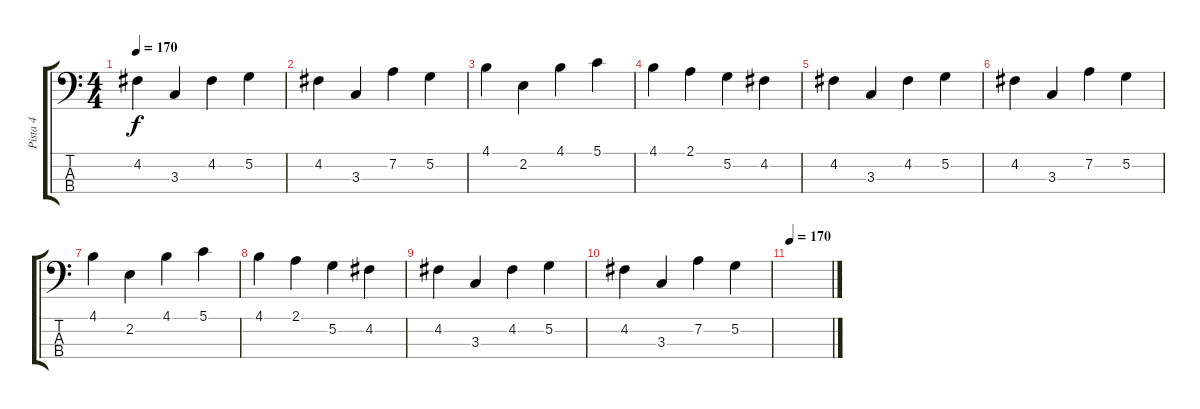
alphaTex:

\track ("Pista 4" "Pista 4") {instrument electricbassfinger}
\staff {score tabs}
\tuning (G2 D2 A1 E1) {hide}
\ts (4 4)
\tempo 170
\clef f4
\ks c
4.2.4{dy f} 3.3.4 4.2.4 5.2.4 |
4.2.4 3.3.4 7.2.4 5.2.4 |
4.1.4 2.2.4 4.1.4 5.1.4 |
4.1.4 2.1.4 5.2.4 4.2.4 |
4.2.4 3.3.4 4.2.4 5.2.4 |
4.2.4 3.3.4 7.2.4 5.2.4 |
4.1.4 2.2.4 4.1.4 5.1.4 |
4.1.4 2.1.4 5.2.4 4.2.4 |
4.2.4 3.3.4 4.2.4 5.2.4 |
4.2.4 3.3.4 7.2.4 5.2.4 |
\tempo 170
